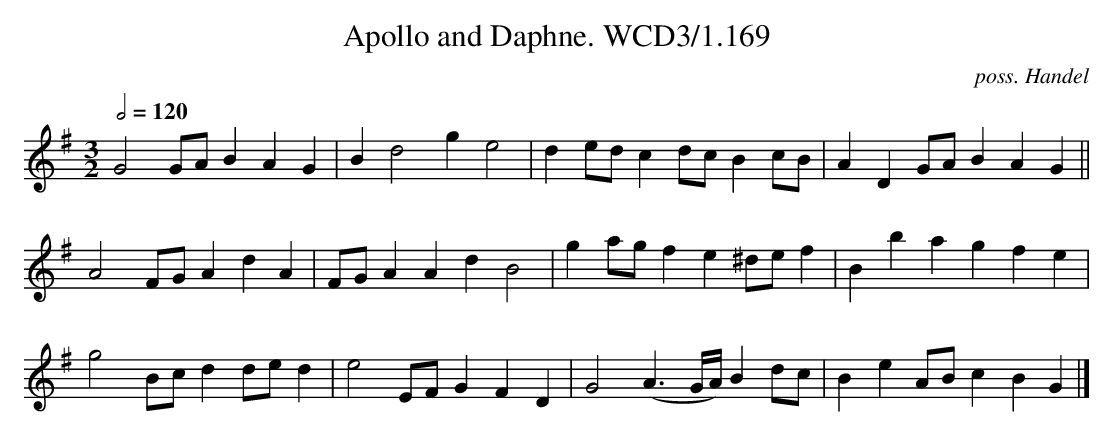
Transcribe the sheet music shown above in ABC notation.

X:1
T:Apollo and Daphne. WCD3/1.169
M:3/2
L:1/4
Q:1/2=120
C:poss. Handel
K:G
G2 G/A/B AG|B d2 g e2|\
de/d/ cd/c/ Bc/B/|AD G/A/B AG||
A2 F/G/A dA|F/G/A Ad B2|\
ga/g/ fe ^d/e/f|Bb ag fe|
g2 B/c/d d/e/d|e2 E/F/G FD|\
G2 (A3/G//A//) B d/c/|Be A/B/c BG|]
